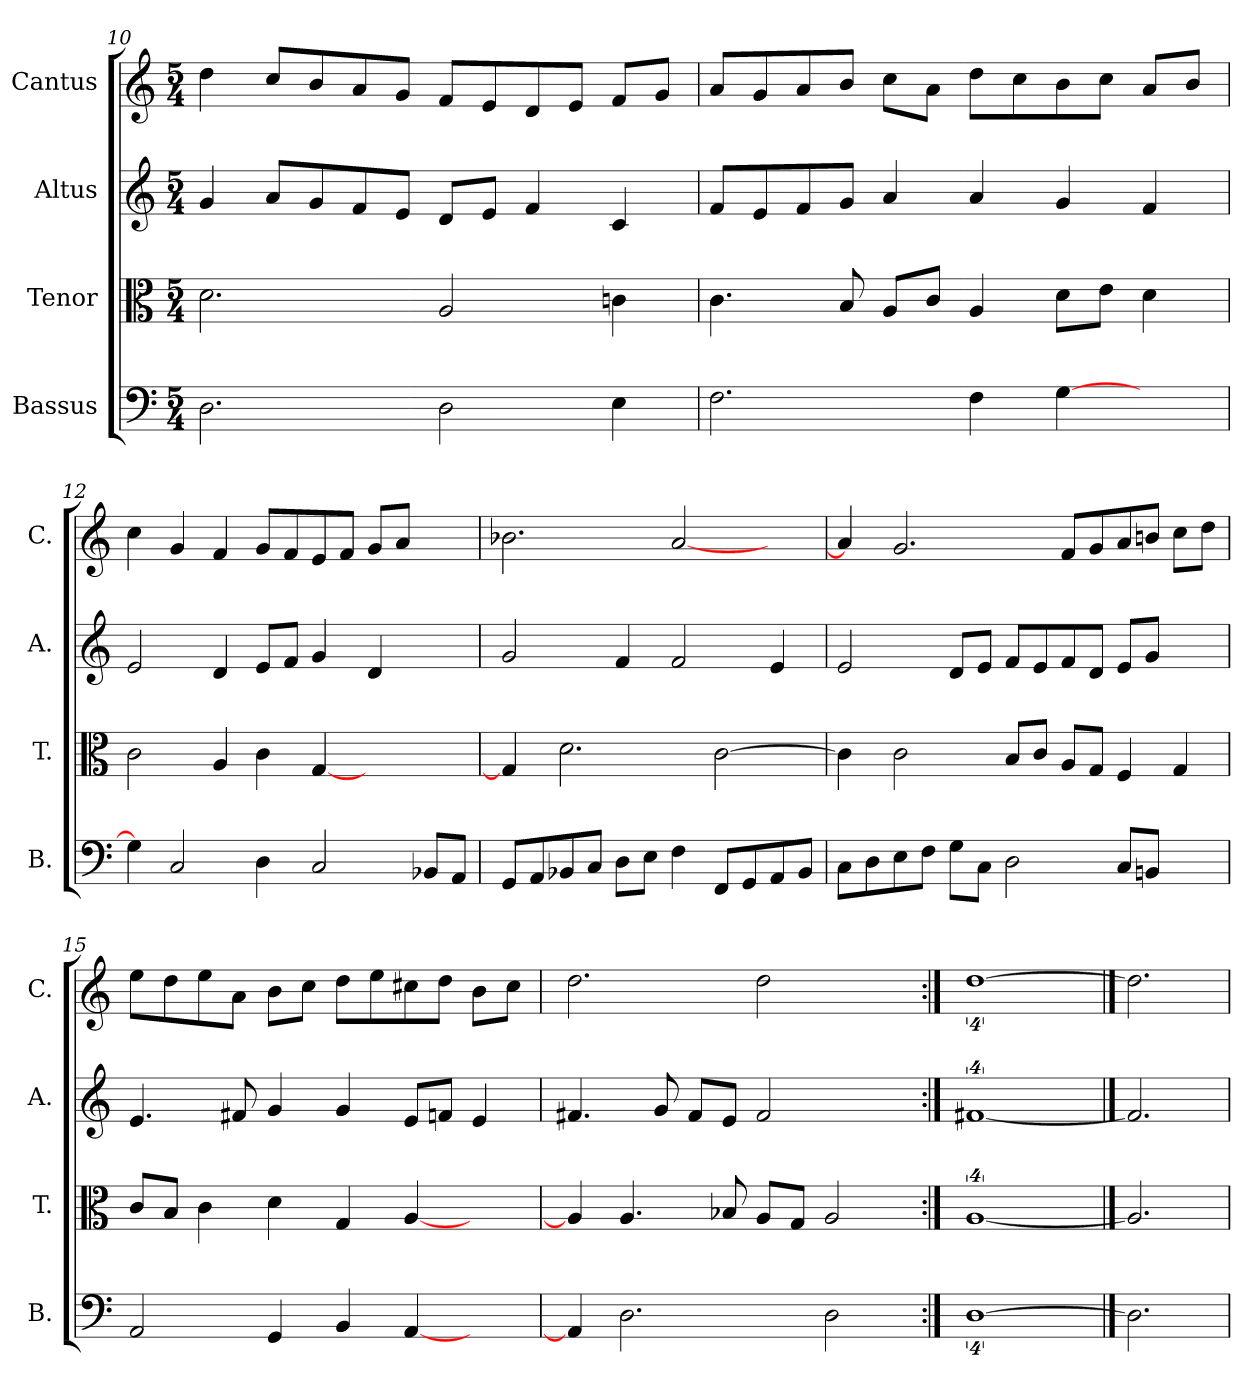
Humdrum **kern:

**kern	**kern	**kern	**kern
*part4	*part3	*part2	*part1
*staff4	*staff3	*staff2	*staff1
*I"Bassus	*I"Tenor	*I"Altus	*I"Cantus
*I'B.	*I'T.	*I'A.	*I'C.
*clefF4	*clefC3	*clefG2	*clefG2
*k[]	*k[]	*k[]	*k[]
*C:	*C:	*C:	*C:
*M5/4	*M5/4	*M5/4	*M5/4
=10	=10	=10	=10
2.D\	2.d\	4g/	4dd\
.	.	8a/L	8cc/L
.	.	8g/	8b/
.	.	8f/	8a/
.	.	8e/J	8g/J
2D\	2A/	8d/L	8f/L
.	.	8e/J	8e/
.	.	4f/	8d/
.	.	.	8e/J
4E\	4cn\	4c/	8f/L
.	.	.	8g/J
=11	=11	=11	=11
2.F\	4.c\	8f/L	8a/L
.	.	8e/	8g/
.	.	8f/	8a/
.	8B/	8g/J	8b/J
.	8A/L	4a/	8cc\L
.	8c/J	.	8a\J
4F\	4A/	4a/	8dd\L
.	.	.	8cc\
[4G\	8d\L	4g/	8b\
.	8e\J	.	8cc\J
4ryy	4d\	4f/	8a/L
.	.	.	8b/J
=12	=12	=12	=12
4G\]	2c\	2e/	4cc\
2C/	.	.	4g/
.	4A/	4d/	4f/
4D\	4c\	8e/L	8g/L
.	.	8f/J	8f/
2C/	[4G/	4g/	8e/
.	.	.	8f/J
.	2ryy	4d/	8g/L
.	.	.	8a/J
8BB-X/L	.	4ryy	4ryy
8AA/J	.	.	.
!!LO:LB:g=z
=13	=13	=13	=13
8GG/L	4G/]	2g/	2.b-X\
8AA/	.	.	.
8BB-X/	2.d\	.	.
8C/J	.	.	.
8D\L	.	4f/	.
8E\J	.	.	.
4F\	.	2f/	[2a/
8FF/L	[2c\	.	.
8GG/	.	.	.
8AA/	.	4e/	4ryy
8BB-/J	.	.	.
=14	=14	=14	=14
8C\L	4c\]	2e/	4a/]
8D\	.	.	.
8E\	2c\	.	2.g/
8F\J	.	.	.
8G\L	.	8d/L	.
8C\J	.	8e/J	.
2D\	8B/L	8f/L	.
.	8c/J	8e/	.
.	8A/L	8f/	8f/L
.	8G/J	8d/J	8g/
8C/L	4F/	8e/L	8a/
8BBn/J	.	8g/J	8bn/J
4ryy	4G/	4ryy	8cc\L
.	.	.	8dd\J
=15	=15	=15	=15
2AA/	8c/L	4.e/	8ee\L
.	8B/J	.	8dd\
.	4c\	.	8ee\
.	.	8f#X/	8a\J
4GG/	4d\	4g/	8b\L
.	.	.	8cc\J
4BB/	4G/	4g/	8dd\L
.	.	.	8ee\
[4AA/	[4A/	8e/L	8cc#X\
.	.	8fn/J	8dd\J
4ryy	4ryy	4e/	8b\L
.	.	.	8cc#\J
=16	=16	=16	=16
4AA/]	4A/]	4.f#X/	2.dd\
2.D\	4.A/	.	.
.	.	8g/	.
.	.	8f#/L	.
.	8B-X/	8e/J	.
.	8A/L	2f#/	2dd\
.	8G/J	.	.
2D\	2A/	.	.
.	.	4ryy	4ryy
=17:|!	=17:|!	=17:|!	=17:|!
[4%5D\	[4%5A/	[4%5f#X/	[4%5dd\
==18	==18	==18	==18
2.D\]	2.A/]	2.f#/]	2.dd\]
=	=	=	=
*-	*-	*-	*-
